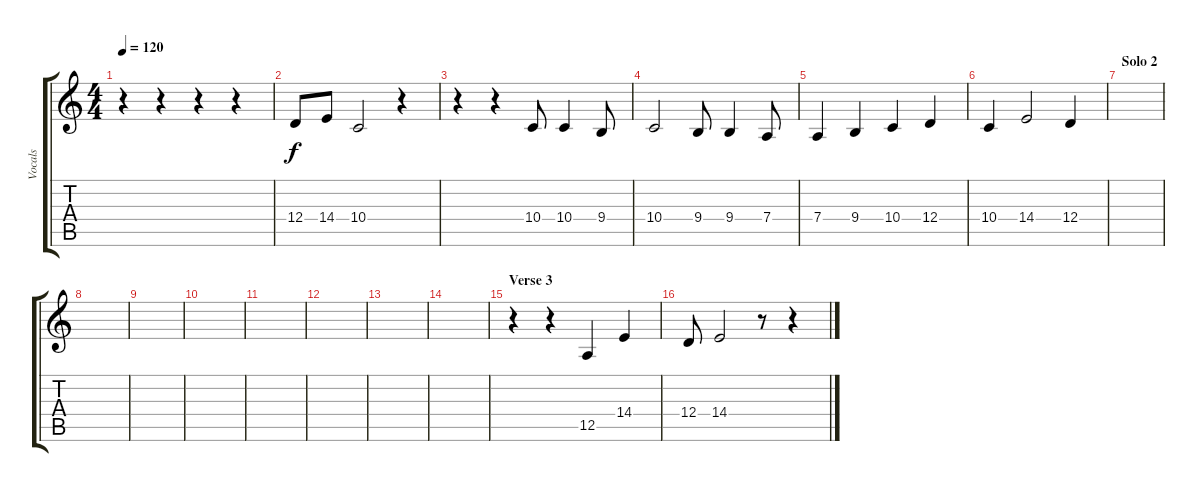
\track ("Vocals" "Vocals") {instrument voiceoohs}
\staff {score tabs}
\tuning (E4 B3 G3 D3 A2 E2) {hide}
\ts (4 4)
\tempo 120
\clef g2
\ks c
r.4{dy f} r.4 r.4 r.4 |
12.4.8 14.4.8 10.4.2 r.4 |
r.4 r.4 10.4.8 10.4.4 9.4.8 |
10.4.2 9.4.8 9.4.4 7.4.8 |
7.4.4 9.4.4 10.4.4 12.4.4 |
10.4.4 14.4.2 12.4.4 |
\section ("" "Solo 2")
|
|
|
|
|
|
|
|
\section ("" "Verse 3")
r.4 r.4 12.5.4 14.4.4 |
12.4.8 14.4.2 r.8 r.4
